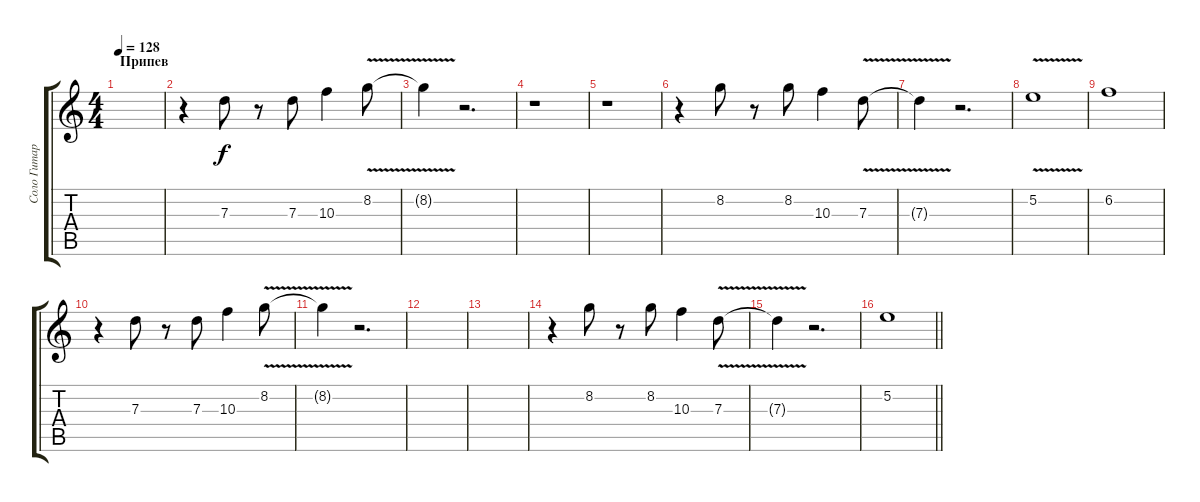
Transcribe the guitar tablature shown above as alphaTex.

\track ("Соло Гитара" "Соло Гитар") {instrument electricguitarmuted}
\staff {score tabs}
\tuning (E4 B3 G3 D3 A2 E2) {hide}
\ts (4 4)
\section ("" "Припев")
\tempo 128
\clef g2
\ks c
|
r.4 7.3.8 r.8 7.3.8 10.3.4 8.2{v}.8 |
8.2{t}.4 r.2{d} |
r.1 |
r.1 |
r.4 8.2.8 r.8 8.2.8 10.3.4 7.3{v}.8 |
7.3{t}.4 r.2{d} |
5.2{v}.1 |
6.2.1 |
r.4 7.3.8 r.8 7.3.8 10.3.4 8.2{v}.8 |
8.2{t}.4 r.2{d} |
|
|
r.4 8.2.8 r.8 8.2.8 10.3.4 7.3{v}.8 |
7.3{t}.4 r.2{d} |
\barLineRight lightlight
5.2.1
